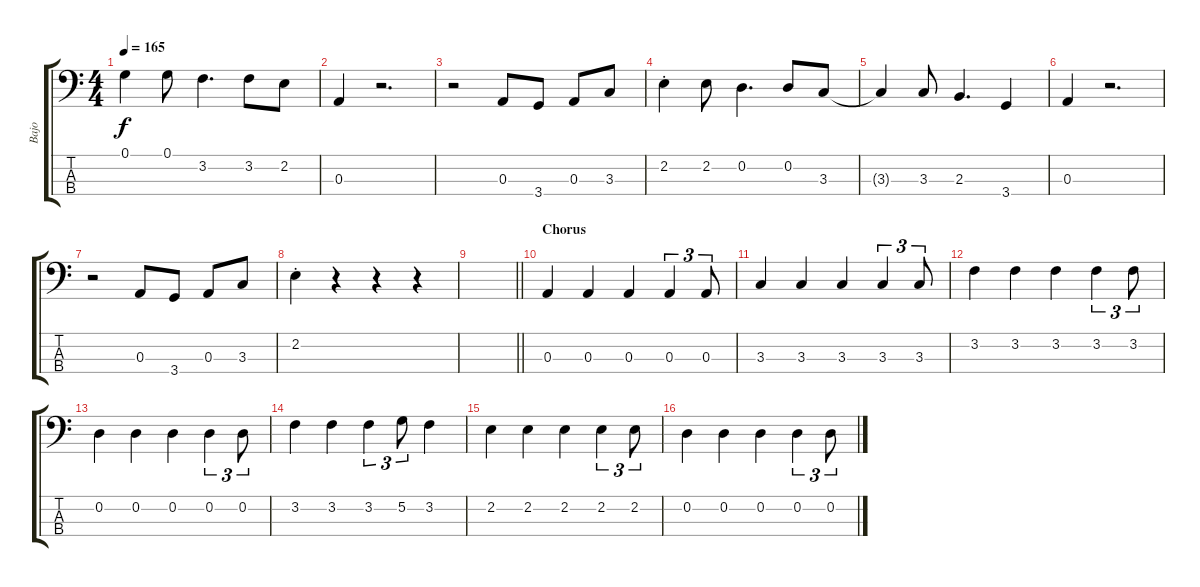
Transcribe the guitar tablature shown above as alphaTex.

\track ("Bajo" "Bajo") {instrument electricbassfinger}
\staff {score tabs}
\tuning (G2 D2 A1 E1) {hide}
\ts (4 4)
\tempo 165
\clef f4
\ks c
0.1{t}.4{dy f} 0.1.8 3.2.4{d} 3.2.8 2.2.8 |
0.3.4 r.2{d} |
r.2 0.3.8 3.4.8 0.3.8 3.3.8 |
2.2{st}.4 2.2.8 0.2.4{d} 0.2.8 3.3.8 |
3.3{t}.4 3.3.8 2.3.4{d} 3.4.4 |
0.3.4 r.2{d} |
r.2 0.3.8 3.4.8 0.3.8 3.3.8 |
2.2{st}.4 r.4 r.4 r.4 |
\barLineRight lightlight
|
\section ("" "Chorus")
0.3.4 0.3.4 0.3.4 0.3.4{tu (3 2)} 0.3.8{tu (3 2)} |
3.3.4 3.3.4 3.3.4 3.3.4{tu (3 2)} 3.3.8{tu (3 2)} |
3.2.4 3.2.4 3.2.4 3.2.4{tu (3 2)} 3.2.8{tu (3 2)} |
0.2.4 0.2.4 0.2.4 0.2.4{tu (3 2)} 0.2.8{tu (3 2)} |
3.2.4 3.2.4 3.2.4{tu (3 2)} 5.2.8{tu (3 2)} 3.2.4 |
2.2.4 2.2.4 2.2.4 2.2.4{tu (3 2)} 2.2.8{tu (3 2)} |
0.2.4 0.2.4 0.2.4 0.2.4{tu (3 2)} 0.2.8{tu (3 2)}
